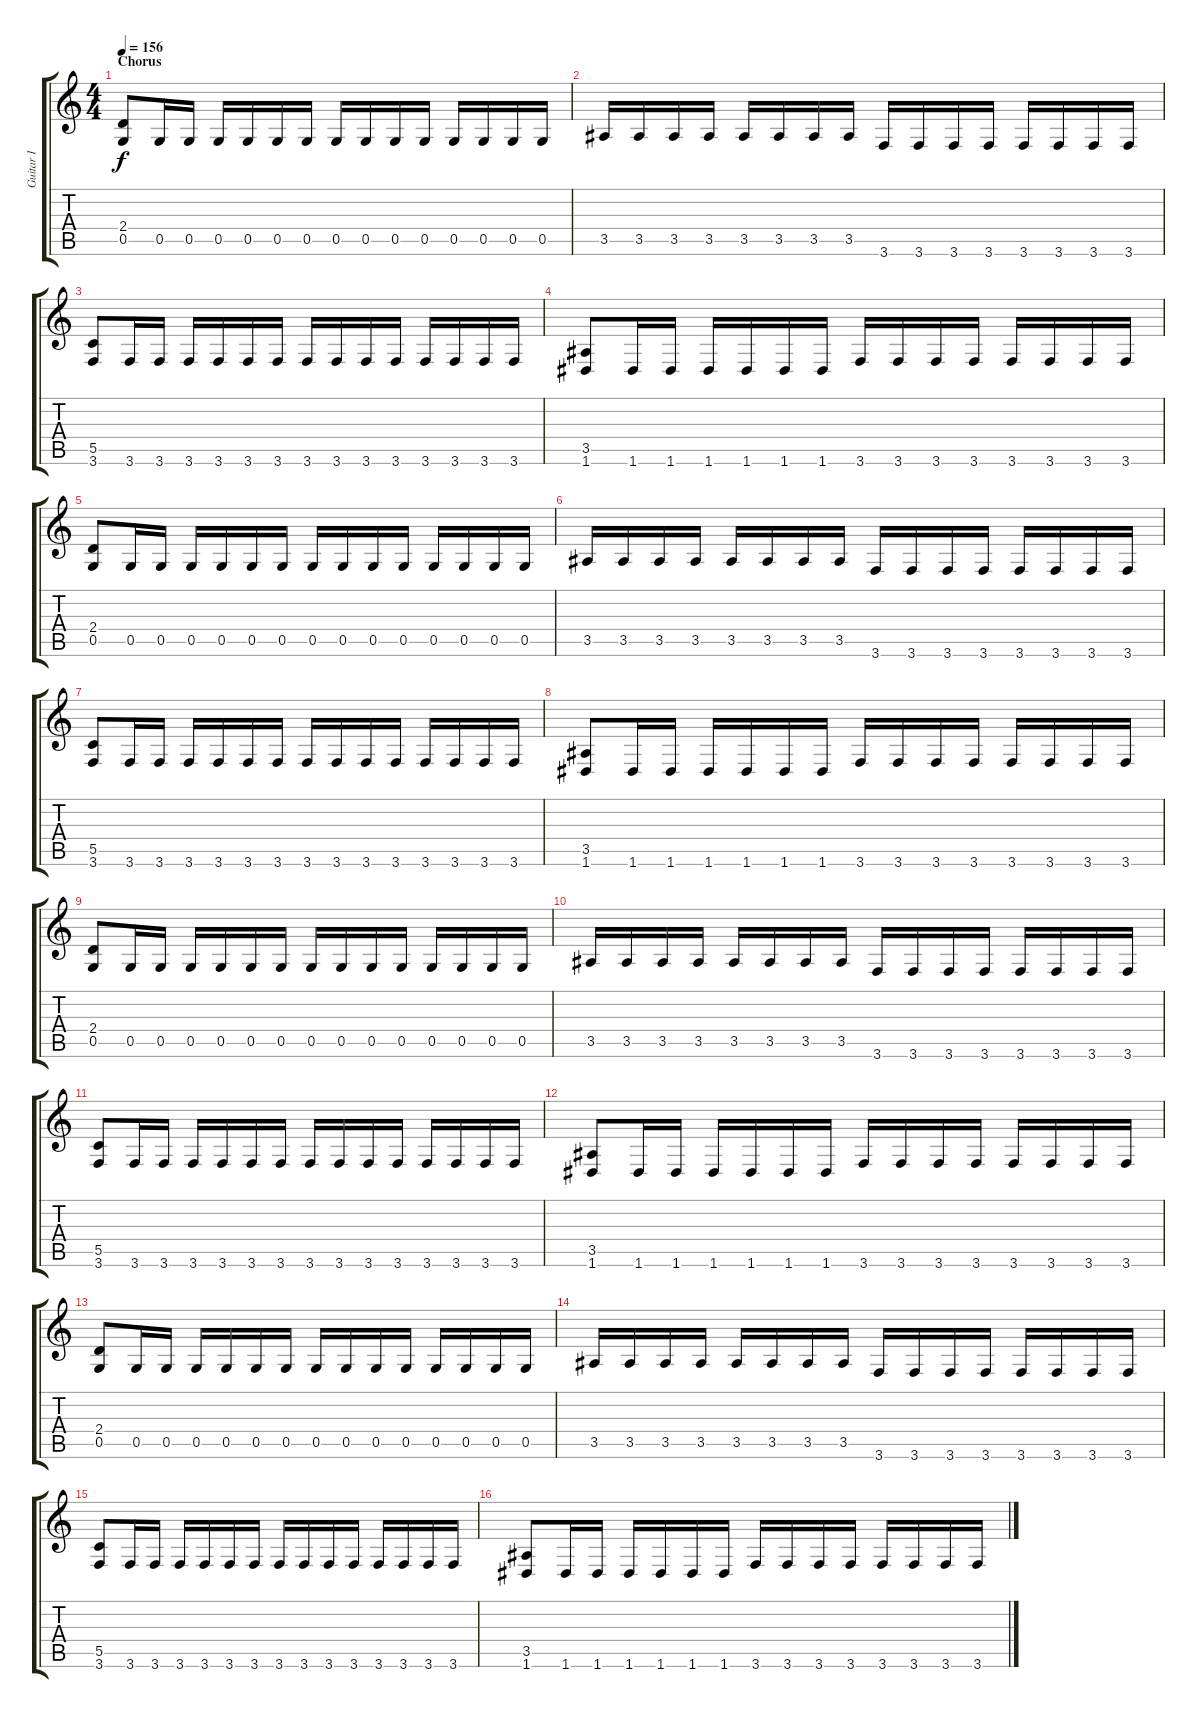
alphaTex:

\track ("Guitar I" "Guitar I") {instrument distortionguitar}
\staff {score tabs}
\tuning (D4 A3 F3 C3 G2 D2) {hide}
\ts (4 4)
\section ("" "Chorus")
\tempo 156
\clef g2
\ks c
(2.4 0.5).8{dy f} 0.5.16 0.5.16 0.5.16 0.5.16 0.5.16 0.5.16 0.5.16 0.5.16 0.5.16 0.5.16 0.5.16 0.5.16 0.5.16 0.5.16 |
3.5.16 3.5.16 3.5.16 3.5.16 3.5.16 3.5.16 3.5.16 3.5.16 3.6.16 3.6.16 3.6.16 3.6.16 3.6.16 3.6.16 3.6.16 3.6.16 |
(5.5 3.6).8 3.6.16 3.6.16 3.6.16 3.6.16 3.6.16 3.6.16 3.6.16 3.6.16 3.6.16 3.6.16 3.6.16 3.6.16 3.6.16 3.6.16 |
(3.5 1.6).8 1.6.16 1.6.16 1.6.16 1.6.16 1.6.16 1.6.16 3.6.16 3.6.16 3.6.16 3.6.16 3.6.16 3.6.16 3.6.16 3.6.16 |
(2.4 0.5).8 0.5.16 0.5.16 0.5.16 0.5.16 0.5.16 0.5.16 0.5.16 0.5.16 0.5.16 0.5.16 0.5.16 0.5.16 0.5.16 0.5.16 |
3.5.16 3.5.16 3.5.16 3.5.16 3.5.16 3.5.16 3.5.16 3.5.16 3.6.16 3.6.16 3.6.16 3.6.16 3.6.16 3.6.16 3.6.16 3.6.16 |
(5.5 3.6).8 3.6.16 3.6.16 3.6.16 3.6.16 3.6.16 3.6.16 3.6.16 3.6.16 3.6.16 3.6.16 3.6.16 3.6.16 3.6.16 3.6.16 |
(3.5 1.6).8 1.6.16 1.6.16 1.6.16 1.6.16 1.6.16 1.6.16 3.6.16 3.6.16 3.6.16 3.6.16 3.6.16 3.6.16 3.6.16 3.6.16 |
(2.4 0.5).8 0.5.16 0.5.16 0.5.16 0.5.16 0.5.16 0.5.16 0.5.16 0.5.16 0.5.16 0.5.16 0.5.16 0.5.16 0.5.16 0.5.16 |
3.5.16 3.5.16 3.5.16 3.5.16 3.5.16 3.5.16 3.5.16 3.5.16 3.6.16 3.6.16 3.6.16 3.6.16 3.6.16 3.6.16 3.6.16 3.6.16 |
(5.5 3.6).8 3.6.16 3.6.16 3.6.16 3.6.16 3.6.16 3.6.16 3.6.16 3.6.16 3.6.16 3.6.16 3.6.16 3.6.16 3.6.16 3.6.16 |
(3.5 1.6).8 1.6.16 1.6.16 1.6.16 1.6.16 1.6.16 1.6.16 3.6.16 3.6.16 3.6.16 3.6.16 3.6.16 3.6.16 3.6.16 3.6.16 |
(2.4 0.5).8 0.5.16 0.5.16 0.5.16 0.5.16 0.5.16 0.5.16 0.5.16 0.5.16 0.5.16 0.5.16 0.5.16 0.5.16 0.5.16 0.5.16 |
3.5.16 3.5.16 3.5.16 3.5.16 3.5.16 3.5.16 3.5.16 3.5.16 3.6.16 3.6.16 3.6.16 3.6.16 3.6.16 3.6.16 3.6.16 3.6.16 |
(5.5 3.6).8 3.6.16 3.6.16 3.6.16 3.6.16 3.6.16 3.6.16 3.6.16 3.6.16 3.6.16 3.6.16 3.6.16 3.6.16 3.6.16 3.6.16 |
(3.5 1.6).8 1.6.16 1.6.16 1.6.16 1.6.16 1.6.16 1.6.16 3.6.16 3.6.16 3.6.16 3.6.16 3.6.16 3.6.16 3.6.16 3.6.16
